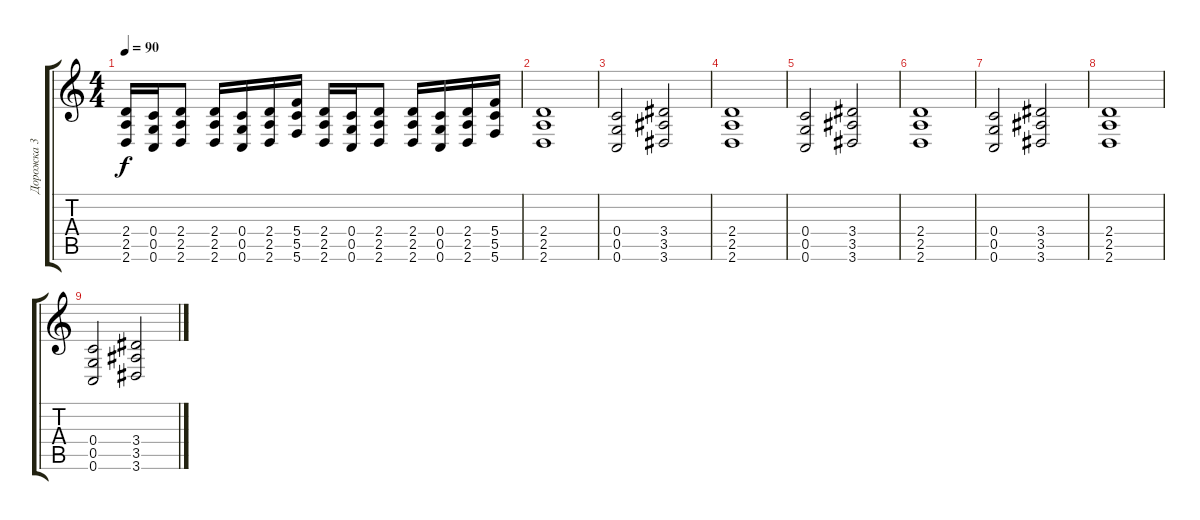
\track ("Дорожка 3" "Дорожка 3") {instrument distortionguitar}
\staff {score tabs}
\tuning (D4 A3 F3 C3 G2 C2) {hide}
\ts (4 4)
\tempo 90
\clef g2
\ks c
(2.4 2.5 2.6).16{dy f} (0.4 0.5 0.6).16 (2.4 2.5 2.6).8 (2.4 2.5 2.6).16 (0.4 0.5 0.6).16 (2.4 2.5 2.6).16 (5.4 5.5 5.6).16 (2.4 2.5 2.6).16 (0.4 0.5 0.6).16 (2.4 2.5 2.6).8 (2.4 2.5 2.6).16 (0.4 0.5 0.6).16 (2.4 2.5 2.6).16 (5.4 5.5 5.6).16 |
(2.4 2.5 2.6).1 |
(0.4 0.5 0.6).2 (3.4 3.5 3.6).2 |
(2.4 2.5 2.6).1 |
(0.4 0.5 0.6).2 (3.4 3.5 3.6).2 |
(2.4 2.5 2.6).1 |
(0.4 0.5 0.6).2 (3.4 3.5 3.6).2 |
(2.4 2.5 2.6).1 |
(0.4 0.5 0.6).2 (3.4 3.5 3.6).2
